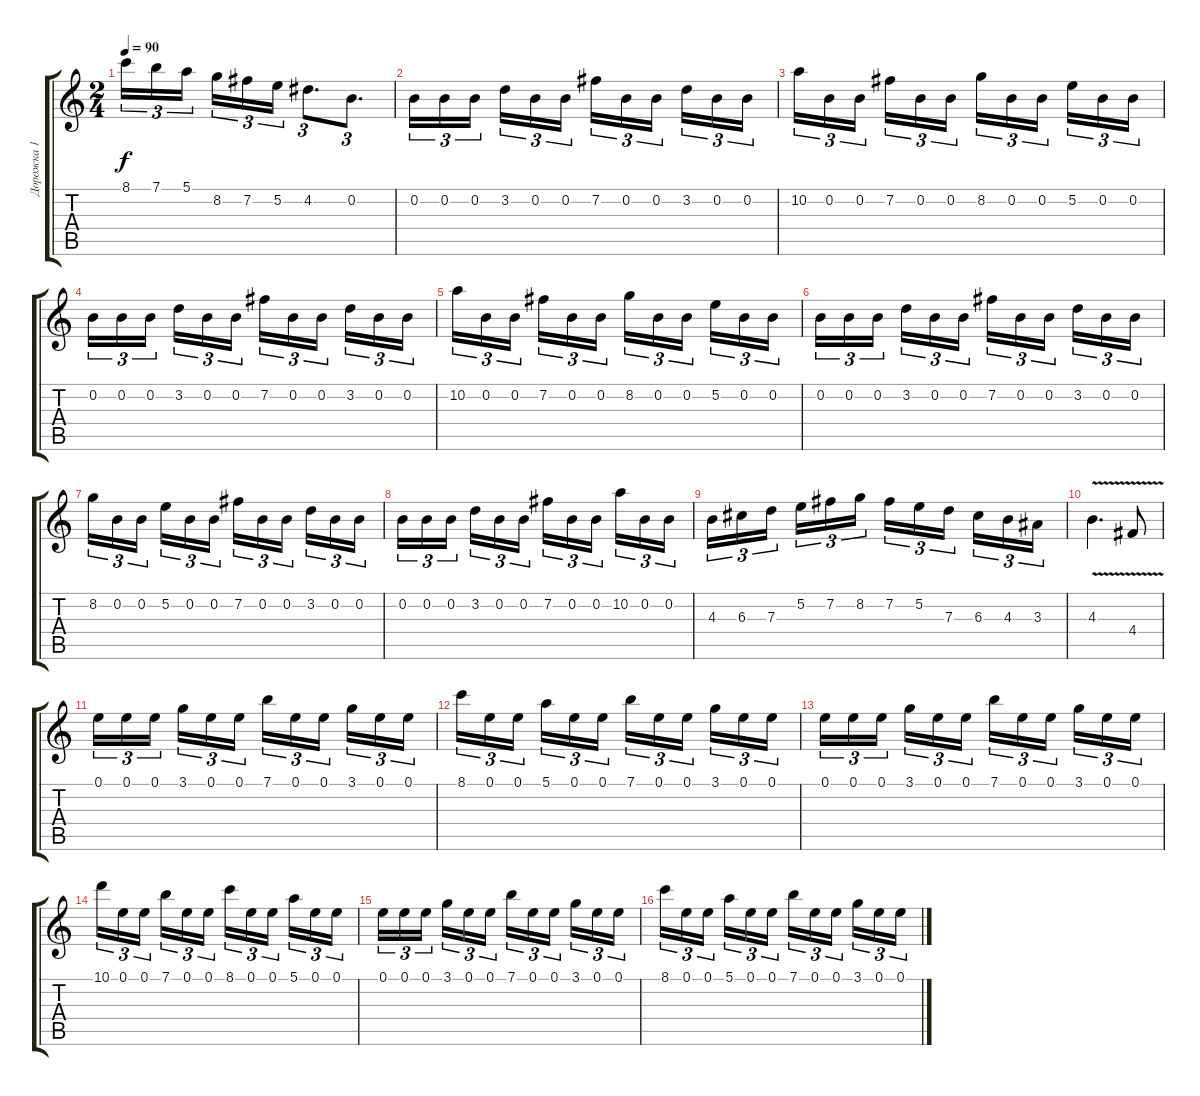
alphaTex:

\track ("Дорожка 1" "Дорожка 1") {instrument distortionguitar}
\staff {score tabs}
\tuning (E4 B3 G3 D3 A2 E2) {hide}
\ts (2 4)
\tempo 90
\clef g2
\ks c
8.1.16{tu (3 2) dy f} 7.1.16{tu (3 2)} 5.1.16{tu (3 2) beam splitsecondary} 8.2.16{tu (3 2)} 7.2.16{tu (3 2)} 5.2.16{tu (3 2)} 4.2.8{d tu (3 2)} 0.2.8{d tu (3 2)} |
0.2.16{tu (3 2)} 0.2.16{tu (3 2)} 0.2.16{tu (3 2) beam splitsecondary} 3.2.16{tu (3 2)} 0.2.16{tu (3 2)} 0.2.16{tu (3 2)} 7.2.16{tu (3 2)} 0.2.16{tu (3 2)} 0.2.16{tu (3 2) beam splitsecondary} 3.2.16{tu (3 2)} 0.2.16{tu (3 2)} 0.2.16{tu (3 2)} |
10.2.16{tu (3 2)} 0.2.16{tu (3 2)} 0.2.16{tu (3 2) beam splitsecondary} 7.2.16{tu (3 2)} 0.2.16{tu (3 2)} 0.2.16{tu (3 2)} 8.2.16{tu (3 2)} 0.2.16{tu (3 2)} 0.2.16{tu (3 2) beam splitsecondary} 5.2.16{tu (3 2)} 0.2.16{tu (3 2)} 0.2.16{tu (3 2)} |
0.2.16{tu (3 2)} 0.2.16{tu (3 2)} 0.2.16{tu (3 2) beam splitsecondary} 3.2.16{tu (3 2)} 0.2.16{tu (3 2)} 0.2.16{tu (3 2)} 7.2.16{tu (3 2)} 0.2.16{tu (3 2)} 0.2.16{tu (3 2) beam splitsecondary} 3.2.16{tu (3 2)} 0.2.16{tu (3 2)} 0.2.16{tu (3 2)} |
10.2.16{tu (3 2)} 0.2.16{tu (3 2)} 0.2.16{tu (3 2) beam splitsecondary} 7.2.16{tu (3 2)} 0.2.16{tu (3 2)} 0.2.16{tu (3 2)} 8.2.16{tu (3 2)} 0.2.16{tu (3 2)} 0.2.16{tu (3 2) beam splitsecondary} 5.2.16{tu (3 2)} 0.2.16{tu (3 2)} 0.2.16{tu (3 2)} |
0.2.16{tu (3 2)} 0.2.16{tu (3 2)} 0.2.16{tu (3 2) beam splitsecondary} 3.2.16{tu (3 2)} 0.2.16{tu (3 2)} 0.2.16{tu (3 2)} 7.2.16{tu (3 2)} 0.2.16{tu (3 2)} 0.2.16{tu (3 2) beam splitsecondary} 3.2.16{tu (3 2)} 0.2.16{tu (3 2)} 0.2.16{tu (3 2)} |
8.2.16{tu (3 2)} 0.2.16{tu (3 2)} 0.2.16{tu (3 2) beam splitsecondary} 5.2.16{tu (3 2)} 0.2.16{tu (3 2)} 0.2.16{tu (3 2)} 7.2.16{tu (3 2)} 0.2.16{tu (3 2)} 0.2.16{tu (3 2) beam splitsecondary} 3.2.16{tu (3 2)} 0.2.16{tu (3 2)} 0.2.16{tu (3 2)} |
0.2.16{tu (3 2)} 0.2.16{tu (3 2)} 0.2.16{tu (3 2) beam splitsecondary} 3.2.16{tu (3 2)} 0.2.16{tu (3 2)} 0.2.16{tu (3 2)} 7.2.16{tu (3 2)} 0.2.16{tu (3 2)} 0.2.16{tu (3 2) beam splitsecondary} 10.2.16{tu (3 2)} 0.2.16{tu (3 2)} 0.2.16{tu (3 2)} |
4.3.16{tu (3 2)} 6.3.16{tu (3 2)} 7.3.16{tu (3 2) beam splitsecondary} 5.2.16{tu (3 2)} 7.2.16{tu (3 2)} 8.2.16{tu (3 2)} 7.2.16{tu (3 2)} 5.2.16{tu (3 2)} 7.3.16{tu (3 2) beam splitsecondary} 6.3.16{tu (3 2)} 4.3.16{tu (3 2)} 3.3.16{tu (3 2)} |
4.3{v}.4{d} 4.4{v}.8 |
0.1.16{tu (3 2)} 0.1.16{tu (3 2)} 0.1.16{tu (3 2) beam splitsecondary} 3.1.16{tu (3 2)} 0.1.16{tu (3 2)} 0.1.16{tu (3 2)} 7.1.16{tu (3 2)} 0.1.16{tu (3 2)} 0.1.16{tu (3 2) beam splitsecondary} 3.1.16{tu (3 2)} 0.1.16{tu (3 2)} 0.1.16{tu (3 2)} |
8.1.16{tu (3 2)} 0.1.16{tu (3 2)} 0.1.16{tu (3 2) beam splitsecondary} 5.1.16{tu (3 2)} 0.1.16{tu (3 2)} 0.1.16{tu (3 2)} 7.1.16{tu (3 2)} 0.1.16{tu (3 2)} 0.1.16{tu (3 2) beam splitsecondary} 3.1.16{tu (3 2)} 0.1.16{tu (3 2)} 0.1.16{tu (3 2)} |
0.1.16{tu (3 2)} 0.1.16{tu (3 2)} 0.1.16{tu (3 2) beam splitsecondary} 3.1.16{tu (3 2)} 0.1.16{tu (3 2)} 0.1.16{tu (3 2)} 7.1.16{tu (3 2)} 0.1.16{tu (3 2)} 0.1.16{tu (3 2) beam splitsecondary} 3.1.16{tu (3 2)} 0.1.16{tu (3 2)} 0.1.16{tu (3 2)} |
10.1.16{tu (3 2)} 0.1.16{tu (3 2)} 0.1.16{tu (3 2) beam splitsecondary} 7.1.16{tu (3 2)} 0.1.16{tu (3 2)} 0.1.16{tu (3 2)} 8.1.16{tu (3 2)} 0.1.16{tu (3 2)} 0.1.16{tu (3 2) beam splitsecondary} 5.1.16{tu (3 2)} 0.1.16{tu (3 2)} 0.1.16{tu (3 2)} |
0.1.16{tu (3 2)} 0.1.16{tu (3 2)} 0.1.16{tu (3 2) beam splitsecondary} 3.1.16{tu (3 2)} 0.1.16{tu (3 2)} 0.1.16{tu (3 2)} 7.1.16{tu (3 2)} 0.1.16{tu (3 2)} 0.1.16{tu (3 2) beam splitsecondary} 3.1.16{tu (3 2)} 0.1.16{tu (3 2)} 0.1.16{tu (3 2)} |
8.1.16{tu (3 2)} 0.1.16{tu (3 2)} 0.1.16{tu (3 2) beam splitsecondary} 5.1.16{tu (3 2)} 0.1.16{tu (3 2)} 0.1.16{tu (3 2)} 7.1.16{tu (3 2)} 0.1.16{tu (3 2)} 0.1.16{tu (3 2) beam splitsecondary} 3.1.16{tu (3 2)} 0.1.16{tu (3 2)} 0.1.16{tu (3 2)}
